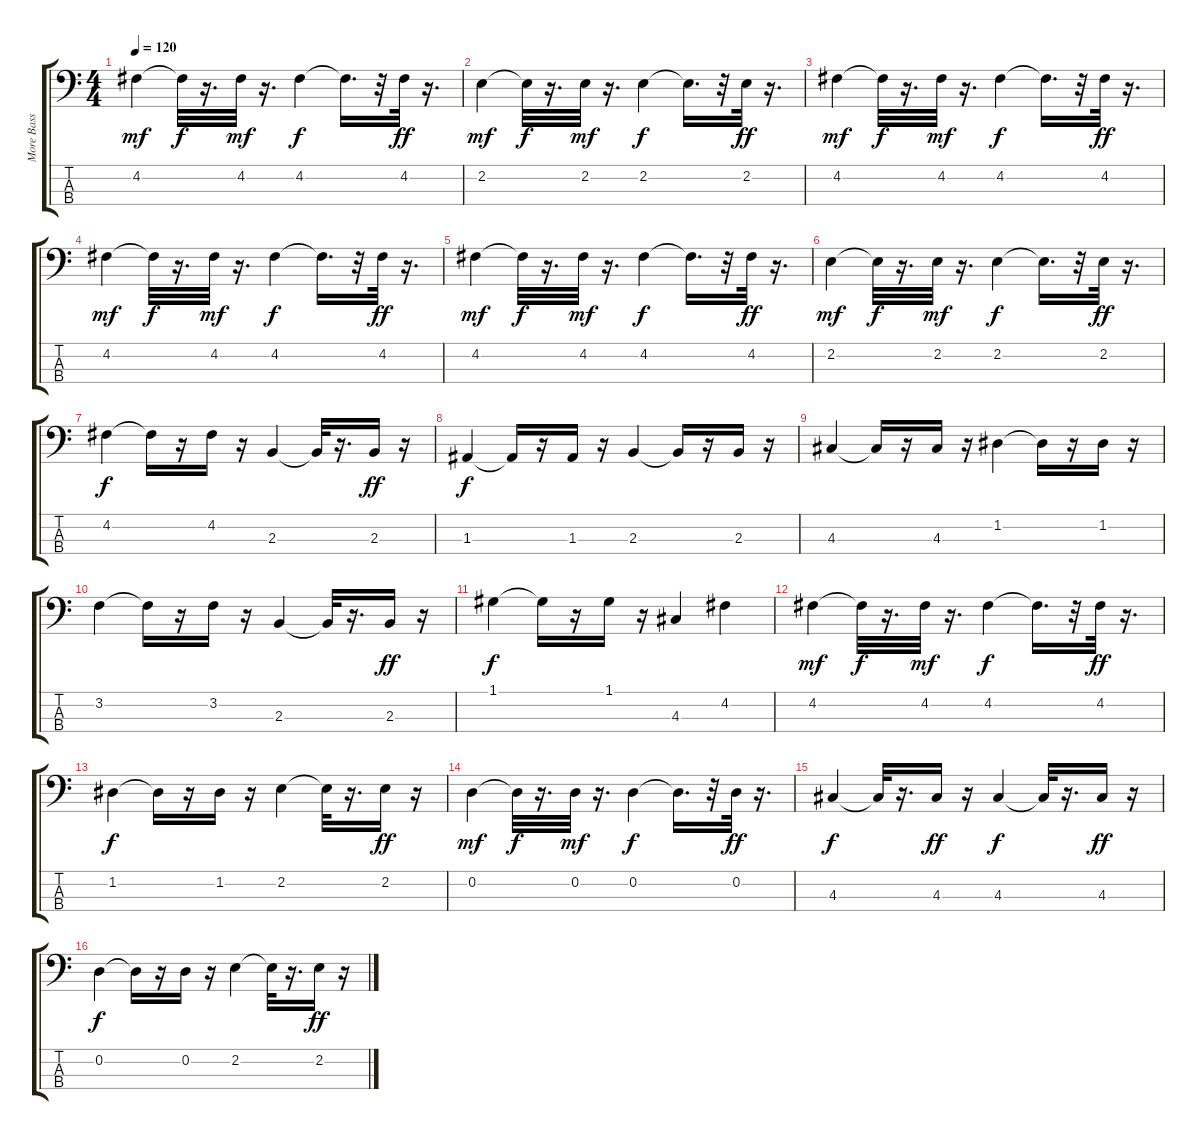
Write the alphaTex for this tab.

\track ("More Bass" "More Bass") {instrument slapbass2}
\staff {score tabs}
\tuning (G2 D2 A1 E1) {hide}
\ts (4 4)
\tempo 120
\clef f4
\ks c
4.2.4{dy mf} 4.2{t}.32{dy f} r.16{d} 4.2.32{dy mf} r.16{d} 4.2.4{dy f} 4.2{t}.16{d} r.32 4.2.32{dy ff} r.16{d} |
2.2.4{dy mf} 2.2{t}.32{dy f} r.16{d} 2.2.32{dy mf} r.16{d} 2.2.4{dy f} 2.2{t}.16{d} r.32 2.2.32{dy ff} r.16{d} |
4.2.4{dy mf} 4.2{t}.32{dy f} r.16{d} 4.2.32{dy mf} r.16{d} 4.2.4{dy f} 4.2{t}.16{d} r.32 4.2.32{dy ff} r.16{d} |
4.2.4{dy mf} 4.2{t}.32{dy f} r.16{d} 4.2.32{dy mf} r.16{d} 4.2.4{dy f} 4.2{t}.16{d} r.32 4.2.32{dy ff} r.16{d} |
4.2.4{dy mf} 4.2{t}.32{dy f} r.16{d} 4.2.32{dy mf} r.16{d} 4.2.4{dy f} 4.2{t}.16{d} r.32 4.2.32{dy ff} r.16{d} |
2.2.4{dy mf} 2.2{t}.32{dy f} r.16{d} 2.2.32{dy mf} r.16{d} 2.2.4{dy f} 2.2{t}.16{d} r.32 2.2.32{dy ff} r.16{d} |
4.2.4{dy f} 4.2{t}.16 r.16 4.2.16 r.16 2.3.4 2.3{t}.32 r.16{d} 2.3.16{dy ff} r.16 |
1.3.4{dy f} 1.3{t}.16 r.16 1.3.16 r.16 2.3.4 2.3{t}.16 r.16 2.3.16 r.16 |
4.3.4 4.3{t}.16 r.16 4.3.16 r.16 1.2.4 1.2{t}.16 r.16 1.2.16 r.16 |
3.2.4 3.2{t}.16 r.16 3.2.16 r.16 2.3.4 2.3{t}.32 r.16{d} 2.3.16{dy ff} r.16 |
1.1.4{dy f} 1.1{t}.16 r.16 1.1.16 r.16 4.3.4 4.2.4 |
4.2.4{dy mf} 4.2{t}.32{dy f} r.16{d} 4.2.32{dy mf} r.16{d} 4.2.4{dy f} 4.2{t}.16{d} r.32 4.2.32{dy ff} r.16{d} |
1.2.4{dy f} 1.2{t}.16 r.16 1.2.16 r.16 2.2.4 2.2{t}.32 r.16{d} 2.2.16{dy ff} r.16 |
0.2.4{dy mf} 0.2{t}.32{dy f} r.16{d} 0.2.32{dy mf} r.16{d} 0.2.4{dy f} 0.2{t}.16{d} r.32 0.2.32{dy ff} r.16{d} |
4.3.4{dy f} 4.3{t}.32 r.16{d} 4.3.16{dy ff} r.16 4.3.4{dy f} 4.3{t}.32 r.16{d} 4.3.16{dy ff} r.16 |
0.2.4{dy f} 0.2{t}.16 r.16 0.2.16 r.16 2.2.4 2.2{t}.32 r.16{d} 2.2.16{dy ff} r.16
